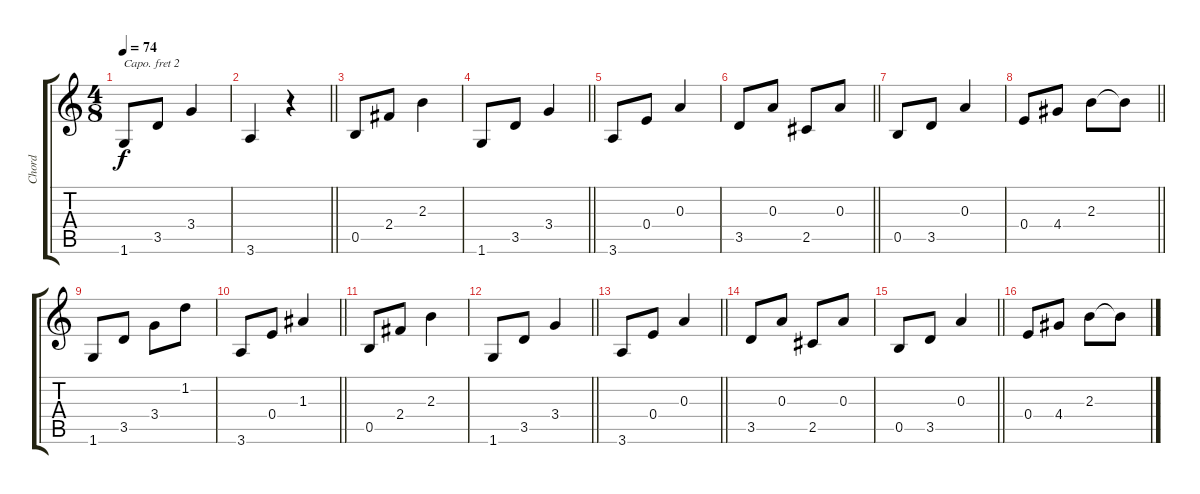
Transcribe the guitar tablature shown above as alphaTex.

\track ("Chord" "Chord") {instrument acousticguitarnylon}
\staff {score tabs}
\capo 2
\tuning (E4 B3 G3 D3 A2 E2) {hide}
\ts (4 8)
\tempo 74
\clef g2
\ks c
1.6.8{dy f} 3.5.8 3.4.4 |
\barLineRight lightlight
3.6.4 r.4 |
\section ("" "")
0.5.8 2.4.8 2.3.4 |
\barLineRight lightlight
1.6.8 3.5.8 3.4.4 |
\section ("" "")
3.6.8 0.4.8 0.3.4 |
\barLineRight lightlight
3.5.8 0.3.8 2.5.8 0.3.8 |
\section ("" "")
0.5.8 3.5.8 0.3.4 |
\barLineRight lightlight
0.4.8 4.4.8 2.3.8 2.3{t}.8 |
\section ("" "")
1.6.8 3.5.8 3.4.8 1.2.8 |
\barLineRight lightlight
3.6.8 0.4.8 1.3.4 |
\section ("" "")
0.5.8 2.4.8 2.3.4 |
\barLineRight lightlight
1.6.8 3.5.8 3.4.4 |
\section ("" "")
\barLineRight lightlight
3.6.8 0.4.8 0.3.4 |
\section ("" "")
3.5.8 0.3.8 2.5.8 0.3.8 |
\barLineRight lightlight
0.5.8 3.5.8 0.3.4 |
\section ("" "")
0.4.8 4.4.8 2.3.8 2.3{t}.8
